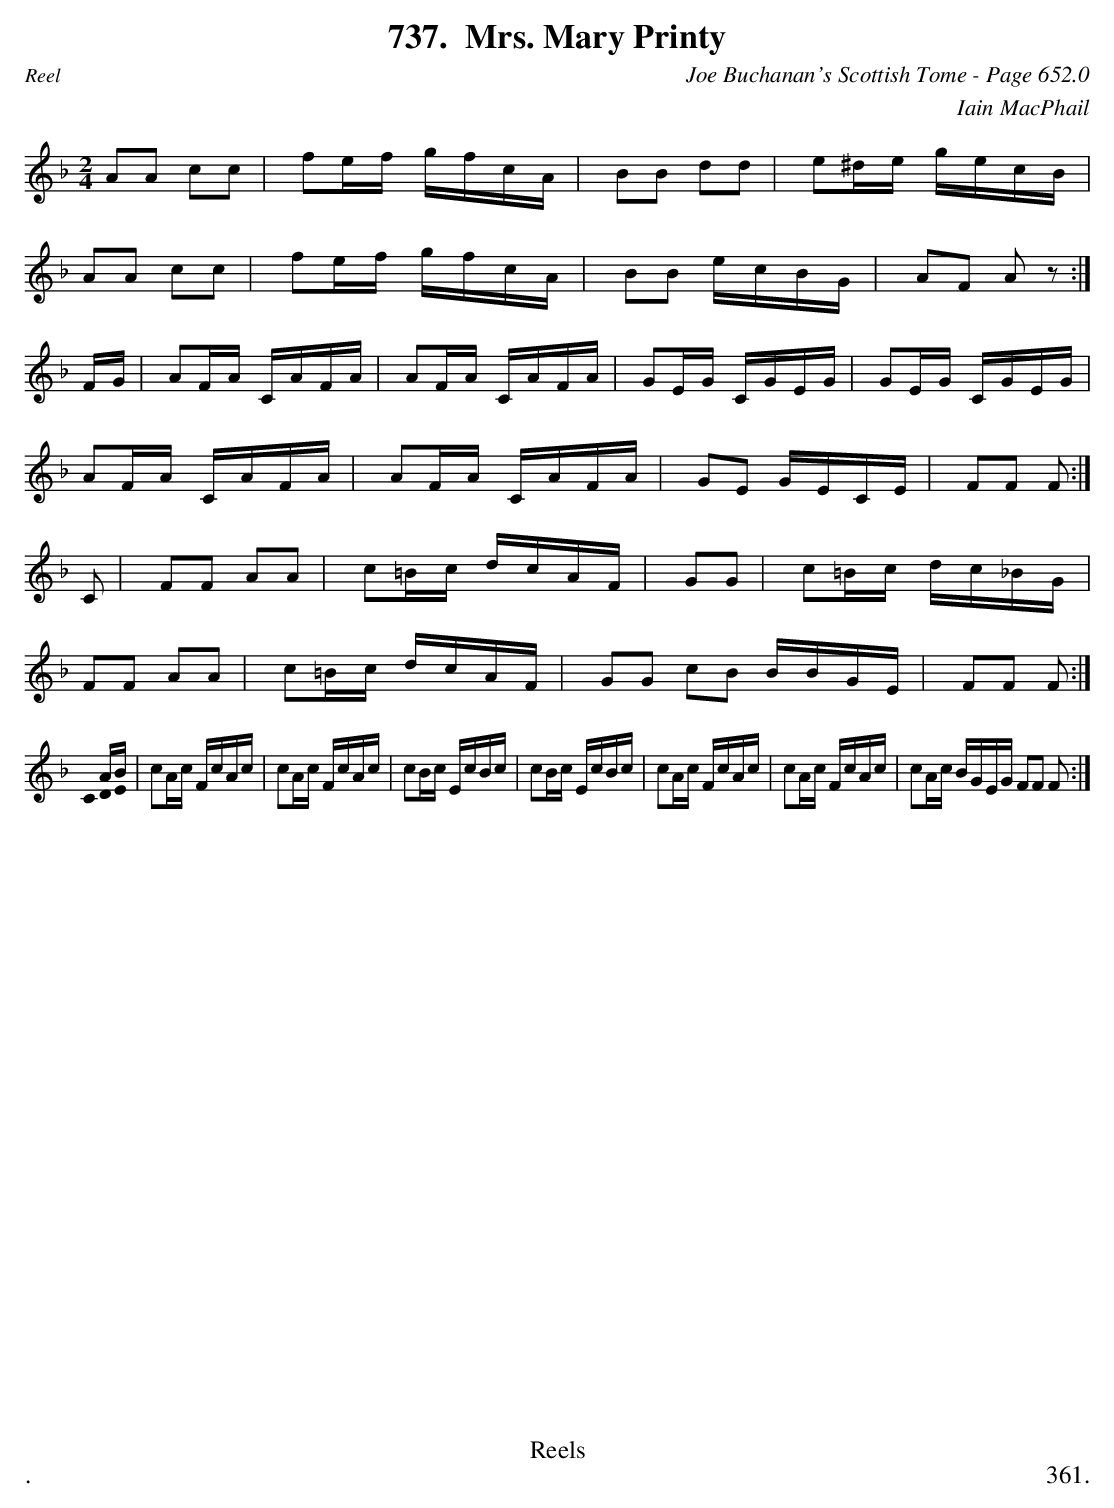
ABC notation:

X:1
T:Mrs. Mary Printy
C:Joe Buchanan's Scottish Tome - Page 652.0
C:Iain MacPhail
L:1/8
Q:1/4=120
M:2/4
K:F
AA cc | fe/f/ g/f/c/A/ | BB dd | e^d/e/ g/e/c/B/ |
AA cc | fe/f/ g/f/c/A/ | BB e/c/B/G/ | AF A z :|
F/G/ | AF/A/ C/A/F/A/ | AF/A/ C/A/F/A/ | GE/G/ C/G/E/G/ | GE/G/ C/G/E/G/ |
AF/A/ C/A/F/A/ | AF/A/ C/A/F/A/ | GE G/E/C/E/ | FF F :|
C | FF AA | c=B/c/ d/c/A/F/ | GG | c=B/c/ d/c/_B/G/ |
FF AA | c=B/c/ d/c/A/F/ | GG cB B/B/G/E/ | FF F :|
x A/B/ & C0 D0/ E0/ | cA/c/ F/c/A/c/ | cA/c/ F/c/A/c/ | cB/c/ E/c/B/c/ | cB/c/ E/c/B/c/ |cA/c/ F/c/A/c/ | cA/c/ F/c/A/c/ | cA/c/ B/G/E/G/ FF F :|
